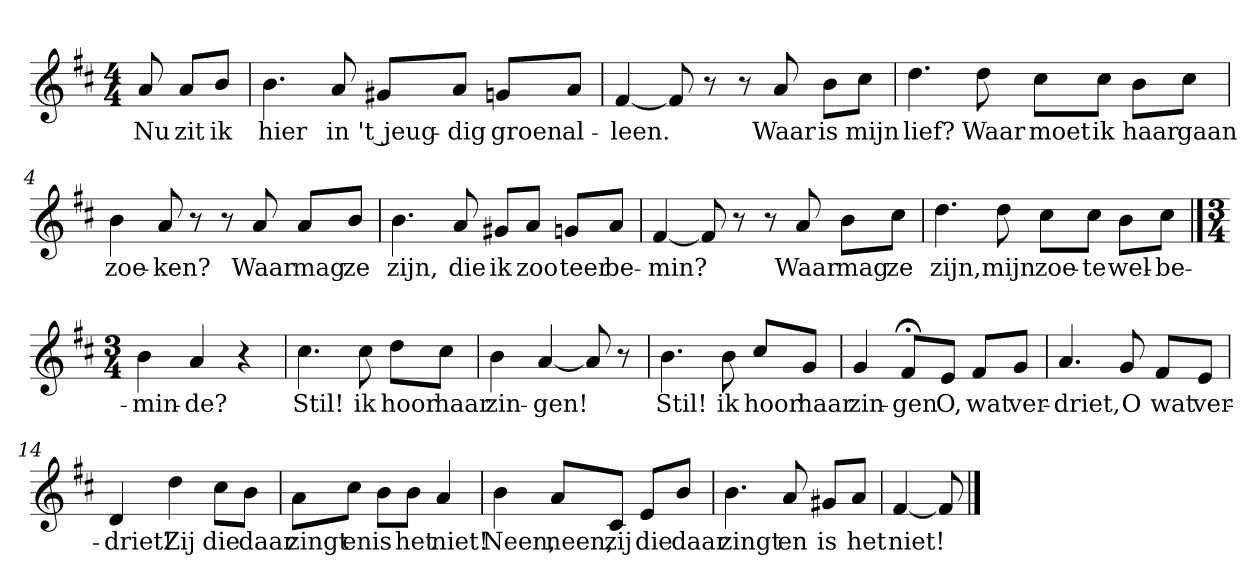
**kern	**text
*part1	*part1
*staff1	*staff1
*clefG2	*
*k[f#c#]	*
*b:	*
*M4/4	*
*MM120	*
=	=
8a	Nu
8a/L	zit
8b/J	ik
=1	=1
4.b	hier
8a	in
8g#X/L	't jeug-
8a/J	-dig
8gn/L	groen
8a/J	al-
=2	=2
[4f#	-leen.
8f#]	.
8r	.
8r	.
8a	Waar
8b\L	is
8cc#\J	mijn
=3	=3
4.dd	lief?
8dd	Waar
8cc#\L	moet
8cc#\J	ik
8b\L	haar
8cc#\J	gaan
=4	=4
4b	zoe-
8a	-ken?
8r	.
8r	.
8a	Waar
8a/L	mag
8b/J	ze
=5	=5
4.b	zijn,
8a	die
8g#X/L	ik
8a/J	zoo
8gn/L	teer
8a/J	be-
=6	=6
[4f#	-min?
8f#]	.
8r	.
8r	.
8a	Waar
8b\L	mag
8cc#\J	ze
=7	=7
4.dd	zijn,
8dd	mijn
8cc#\L	zoe-
8cc#\J	-te
8b\L	wel-
8cc#\J	-be-
==8	==8
*M3/4	*
4b	-min-
4a	-de?
4r	.
=9	=9
4.cc#	Stil!
8cc#	ik
8dd\L	hoor
8cc#\J	haar
=10	=10
4b	zin-
[4a	-gen!
8a]	.
8r	.
=11	=11
4.b	Stil!
8b	ik
8cc#/L	hoor
8g/J	haar
=12	=12
4g	zin-
8f#;</L	-gen
8e/J	O,
8f#/L	wat
8g/J	ver-
=13	=13
4.a	-driet,
8g	O
8f#/L	wat
8e/J	ver-
=14	=14
4d	-driet!
4dd	Zij
8cc#\L	die
8b\J	daar
=15	=15
8a\L	zingt
8cc#\J	en
8b\L	is
8b\J	het
4a	niet!
=16	=16
4b	Neen,
8a/L	neen,
8c#/J	zij
8e/L	die
8b/J	daar
=17	=17
4.b	zingt
8a	en
8g#X/L	is
8a/J	het
=18	=18
[4f#	niet!
8f#]	.
==	==
*-	*-
